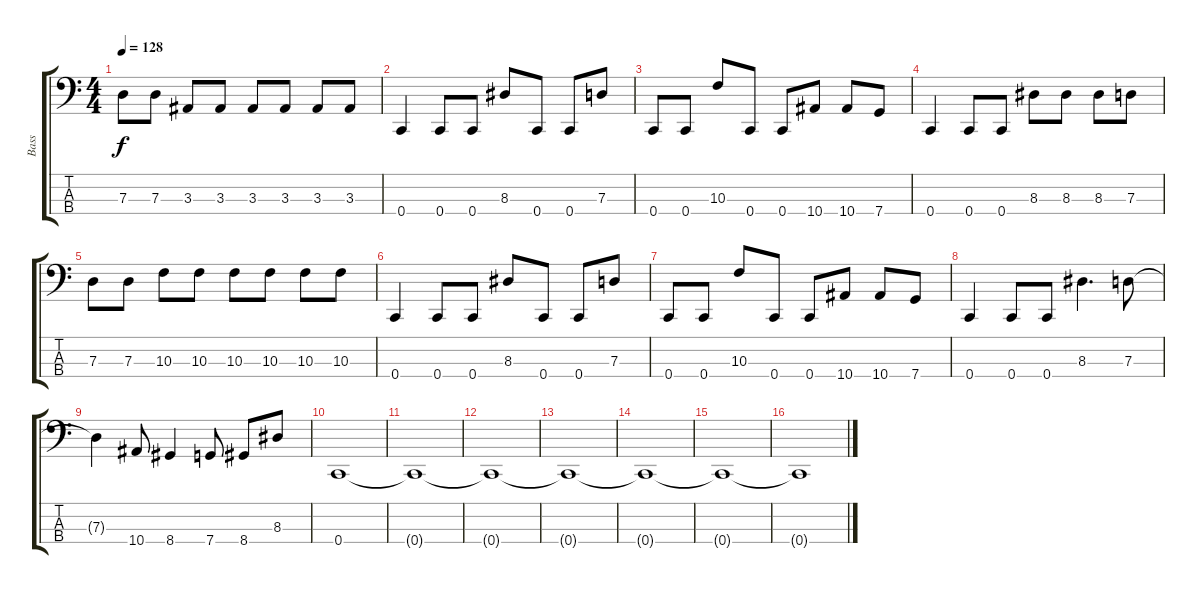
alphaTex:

\track ("Bass" "Bass") {instrument electricbasspick}
\staff {score tabs}
\tuning (F2 C2 G1 C1) {hide}
\ts (4 4)
\tempo 128
\clef f4
\ks c
7.3.8{dy f} 7.3.8 3.3.8 3.3.8 3.3.8 3.3.8 3.3.8 3.3.8 |
0.4.4 0.4.8 0.4.8 8.3.8 0.4.8 0.4.8 7.3.8 |
0.4.8 0.4.8 10.3.8 0.4.8 0.4.8 10.4.8 10.4.8 7.4.8 |
0.4.4 0.4.8 0.4.8 8.3.8 8.3.8 8.3.8 7.3.8 |
7.3.8 7.3.8 10.3.8 10.3.8 10.3.8 10.3.8 10.3.8 10.3.8 |
0.4.4 0.4.8 0.4.8 8.3.8 0.4.8 0.4.8 7.3.8 |
0.4.8 0.4.8 10.3.8 0.4.8 0.4.8 10.4.8 10.4.8 7.4.8 |
0.4.4 0.4.8 0.4.8 8.3.4{d} 7.3.8 |
7.3{t}.4 10.4.8 8.4.4 7.4.8 8.4.8 8.3.8 |
0.4.1{volume 8} |
0.4{t}.1 |
0.4{t}.1 |
0.4{t}.1 |
0.4{t}.1{volume 2} |
0.4{t}.1 |
0.4{t}.1
